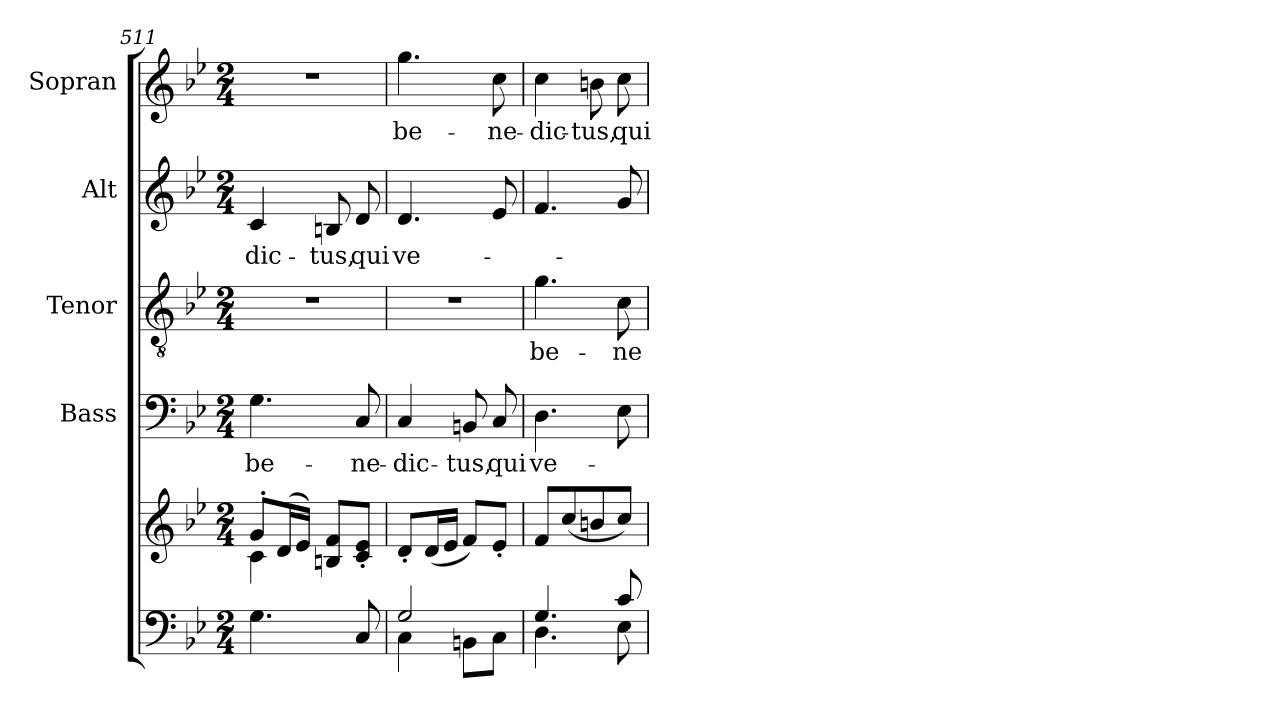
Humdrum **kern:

**kern	**kern	**kern	**text	**kern	**text	**kern	**text	**kern	**text
*part5	*part5	*part4	*part4	*part3	*part3	*part2	*part2	*part1	*part1
*staff6	*staff5	*staff4	*staff4	*staff3	*staff3	*staff2	*staff2	*staff1	*staff1
*	*	*I"Bass	*	*I"Tenor	*	*I"Alt	*	*I"Sopran	*
*	*	*I'B.	*	*I'T.	*	*I'A.	*	*I'S.	*
!!LO:PB:g=z
*clefF4	*clefG2	*clefF4	*	*clefGv2	*	*clefG2	*	*clefG2	*
*k[b-e-]	*k[b-e-]	*k[b-e-]	*	*k[b-e-]	*	*k[b-e-]	*	*k[b-e-]	*
*B-:	*B-:	*B-:	*	*B-:	*	*B-:	*	*B-:	*
*M2/4	*M2/4	*M2/4	*	*M2/4	*	*M2/4	*	*M2/4	*
=511	=511	=511	=511	=511	=511	=511	=511	=511	=511
*	*^	*	*	*	*	*	*	*	*
!	!	!	!	!LO:LY:b	!	!	!	!LO:LY:b	!	!
4.G\	8g'>/L	4c\	4.G\	be-	2r	.	4c/	-dic-	2r	.
.	(>16d/L	.	.	.	.	.	.	.	.	.
.	16e-/JJ)	.	.	.	.	.	.	.	.	.
!	!	!	!	!	!	!	!	!LO:LY:b	!	!
.	8Bn/ 8f/L	4ryy	.	.	.	.	8Bn/	-tus,	.	.
!	!	!	!	!LO:LY:b	!	!	!	!LO:LY:b	!	!
8C/	8c/'< 8e-/'<J	.	8C/	-ne-	.	.	8d/	qui	.	.
*	*v	*v	*	*	*	*	*	*	*	*
=512	=512	=512	=512	=512	=512	=512	=512	=512	=512
*^	*	*	*	*	*	*	*	*	*
!	!	!	!	!LO:LY:b	!	!	!	!LO:LY:b	!	!LO:LY:b
2G/	4C\	8d'</L	4C/	-dic-	2r	.	4.d/	ve-	4.gg\	be-
.	.	(<16d/L	.	.	.	.	.	.	.	.
.	.	16e-/JJ	.	.	.	.	.	.	.	.
!	!	!	!	!LO:LY:b	!	!	!	!	!	!
.	8BBn\L	8f/L)	8BBn/	-tus,	.	.	.	.	.	.
!	!	!	!	!LO:LY:b	!	!	!	!	!	!LO:LY:b
.	8C\J	8e-'</J	8C/	qui	.	.	8e-/	.	8cc\	-ne-
=513	=513	=513	=513	=513	=513	=513	=513	=513	=513	=513
!	!	!	!	!LO:LY:b	!	!LO:LY:b	!	!	!	!LO:LY:b
4.G/	4.D\	8f/L	4.D\	ve-	4.g\	be-	4.f/	.	4cc\	-dic-
.	.	(<8cc/	.	.	.	.	.	.	.	.
!	!	!	!	!	!	!	!	!	!	!LO:LY:b
.	.	8bn/	.	.	.	.	.	.	8bn\	-tus,
!	!	!	!	!	!	!LO:LY:b	!	!	!	!LO:LY:b
8c/	8E-\	8cc/J)	8E-\	.	8c\	-ne-	8g/	.	8cc\	qui
*v	*v	*	*	*	*	*	*	*	*	*
=	=	=	=	=	=	=	=	=	=
*-	*-	*-	*-	*-	*-	*-	*-	*-	*-
